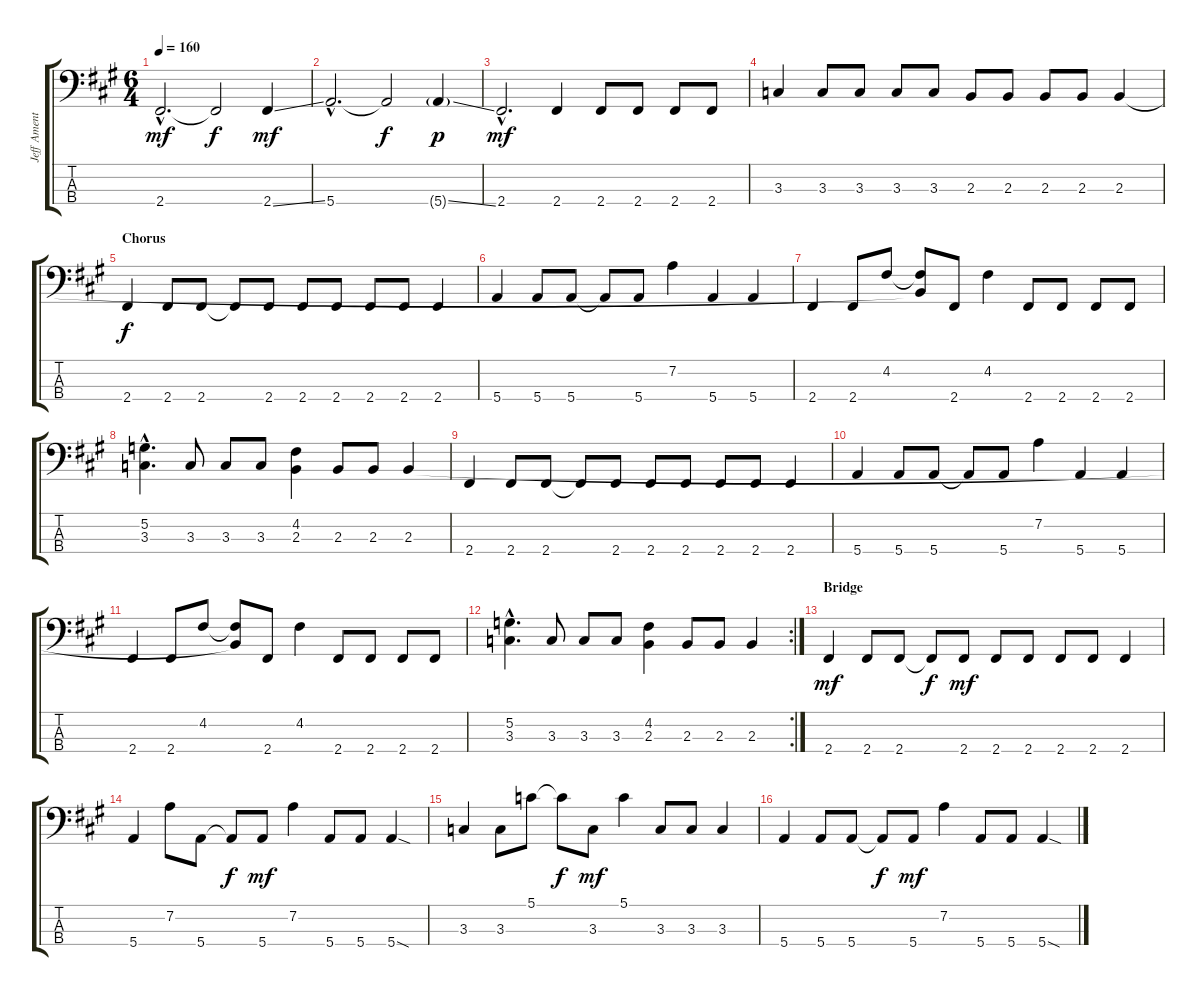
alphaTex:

\track ("Jeff Ament" "Jeff Ament") {instrument fretlessbass}
\staff {score tabs}
\tuning (G2 D2 A1 E1) {hide}
\ts (6 4)
\tempo 160
\clef f4
\ks a
2.4{hac}.2{d dy mf} 2.4{t}.2{dy f} 2.4{ss}.4{dy mf} |
5.4{hac}.2{d} 5.4{t}.2{dy f} 5.4{ss g}.4{dy p} |
2.4{hac}.2{d dy mf} 2.4.4 2.4.8 2.4.8 2.4.8 2.4.8 |
3.3.4 3.3.8 3.3.8 3.3.8 3.3.8 2.3.8 2.3.8 2.3.8 2.3.8 2.3.4 |
\section ("" "Chorus")
2.4.4{dy f} 2.4.8 2.4.8 2.4{t}.8 2.4.8 2.4.8 2.4.8 2.4.8 2.4.8 2.4.4 |
5.4.4 5.4.8 5.4.8 5.4{t}.8 5.4.8 7.2.4 5.4.4 5.4.4 |
2.4.4 2.4.8 4.2.8 (4.2{t} 2.3{t}).8 2.4.8 4.2.4 2.4.8 2.4.8 2.4.8 2.4.8 |
(5.2{hac} 3.3{hac}).4{d} 3.3.8 3.3.8 3.3.8 (4.2 2.3).4 2.3.8 2.3.8 2.3.4 |
2.4.4 2.4.8 2.4.8 2.4{t}.8 2.4.8 2.4.8 2.4.8 2.4.8 2.4.8 2.4.4 |
5.4.4 5.4.8 5.4.8 5.4{t}.8 5.4.8 7.2.4 5.4.4 5.4.4 |
2.4.4 2.4.8 4.2.8 (4.2{t} 2.3{t}).8 2.4.8 4.2.4 2.4.8 2.4.8 2.4.8 2.4.8 |
\rc 2
(5.2{hac} 3.3{hac}).4{d} 3.3.8 3.3.8 3.3.8 (4.2 2.3).4 2.3.8 2.3.8 2.3.4 |
\section ("" "Bridge")
2.4.4{dy mf} 2.4.8 2.4.8 2.4{t}.8{dy f} 2.4.8{dy mf} 2.4.8 2.4.8 2.4.8 2.4.8 2.4.4 |
5.4.4 7.2.8 5.4.8 5.4{t}.8{dy f} 5.4.8{dy mf} 7.2.4 5.4.8 5.4.8 5.4{sod}.4 |
3.3.4 3.3.8 5.1.8 5.1{t}.8{dy f} 3.3.8{dy mf} 5.1.4 3.3.8 3.3.8 3.3.4 |
5.4.4 5.4.8 5.4.8 5.4{t}.8{dy f} 5.4.8{dy mf} 7.2.4 5.4.8 5.4.8 5.4{sod}.4
